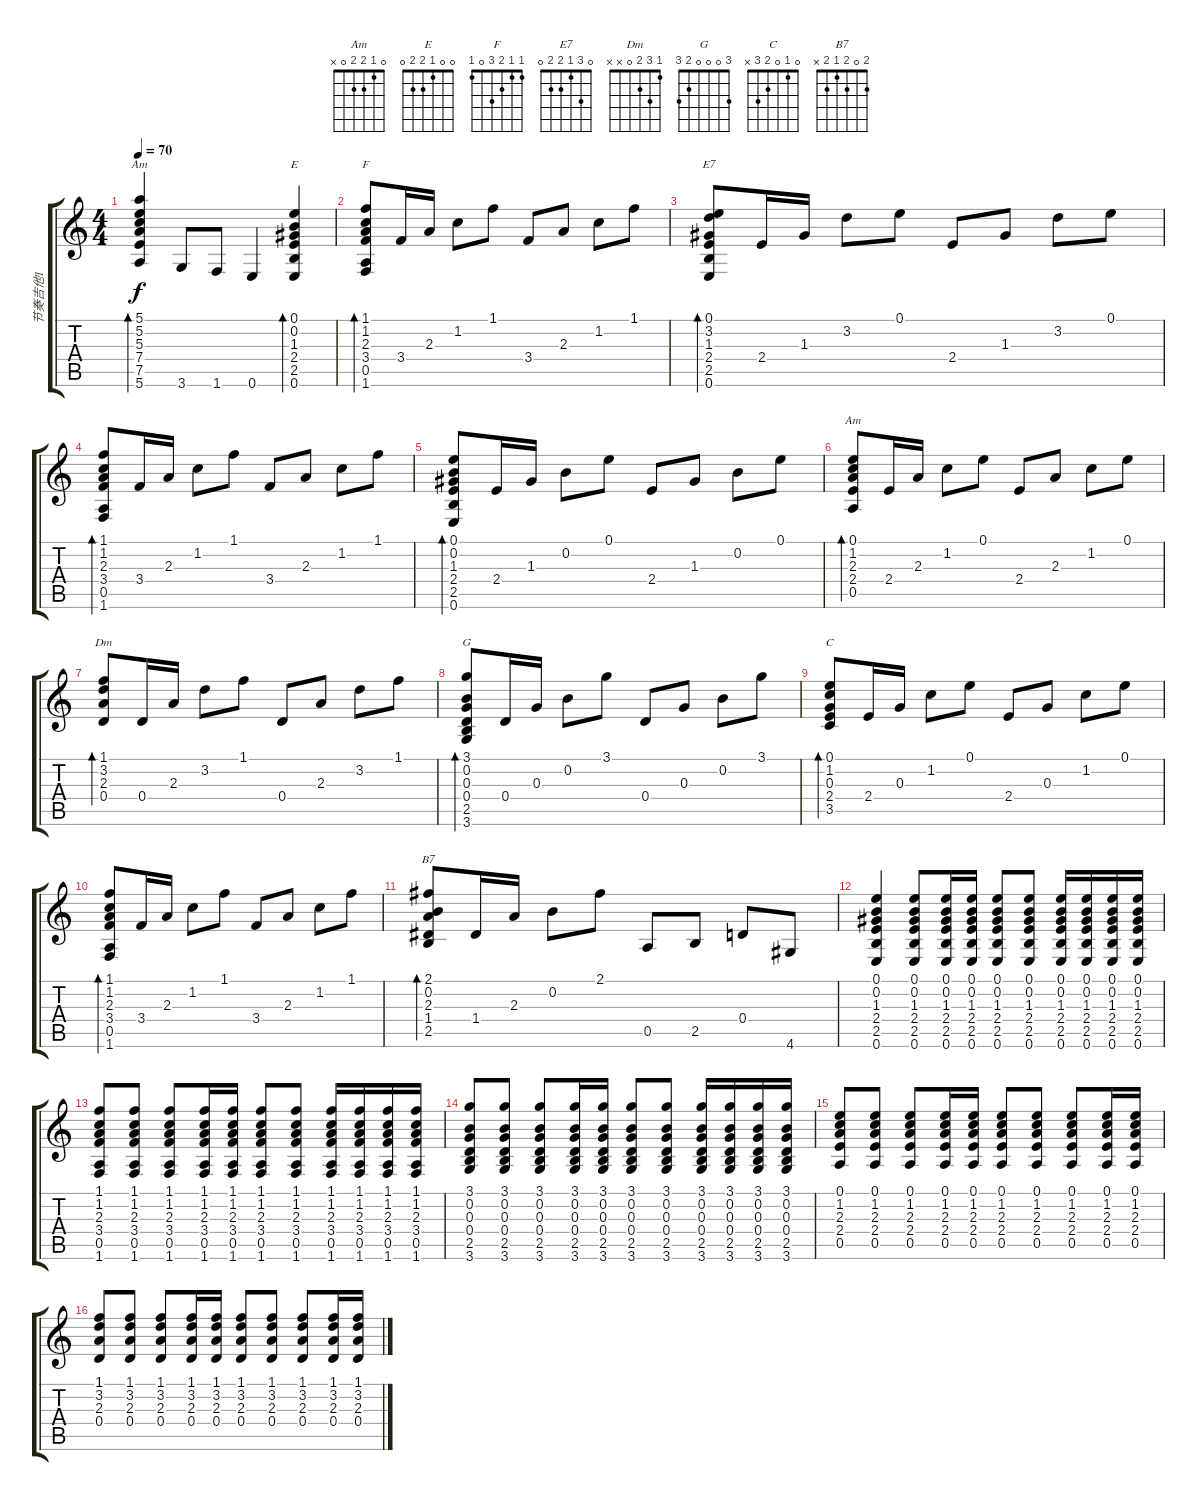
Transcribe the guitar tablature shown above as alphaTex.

\track ("节奏吉他1" "节奏吉他1") {instrument distortionguitar}
\staff {score tabs}
\tuning (E4 B3 G3 D3 A2 E2) {hide}
\chord ("Am" 5 5 5 7 7 5) {firstfret 5}
\chord ("E" 0 0 1 2 2 0)
\chord ("F" 1 1 2 3 0 1)
\chord ("E7" 0 3 1 2 2 0)
\chord ("Am" 0 1 2 2 0 x)
\chord ("Dm" 1 3 2 0 x x)
\chord ("G" 3 0 0 0 2 3)
\chord ("C" 0 1 0 2 3 x)
\chord ("B7" 2 0 2 1 2 x)
\ts (4 4)
\tempo 70
\clef g2
\ks c
(5.1 5.2 5.3 7.4 7.5 5.6).4{bd 480 ch "Am" dy f} 3.6.8 1.6.8 0.6.4 (0.1 0.2 1.3 2.4 2.5 0.6).4{bd 480 ch "E"} |
(1.1 1.2 2.3 3.4 0.5 1.6).8{bd 240 ch "F"} 3.4.16 2.3.16 1.2.8 1.1.8 3.4.8 2.3.8 1.2.8 1.1.8 |
(0.1 3.2 1.3 2.4 2.5 0.6).8{bd 240 ch "E7"} 2.4.16 1.3.16 3.2.8 0.1.8 2.4.8 1.3.8 3.2.8 0.1.8 |
(1.1 1.2 2.3 3.4 0.5 1.6).8{bd 240} 3.4.16 2.3.16 1.2.8 1.1.8 3.4.8 2.3.8 1.2.8 1.1.8 |
(0.1 0.2 1.3 2.4 2.5 0.6).8{bd 240} 2.4.16 1.3.16 0.2.8 0.1.8 2.4.8 1.3.8 0.2.8 0.1.8 |
(0.1 1.2 2.3 2.4 0.5).8{bd 240 ch "Am"} 2.4.16 2.3.16 1.2.8 0.1.8 2.4.8 2.3.8 1.2.8 0.1.8 |
(1.1 3.2 2.3 0.4).8{bd 240 ch "Dm"} 0.4.16 2.3.16 3.2.8 1.1.8 0.4.8 2.3.8 3.2.8 1.1.8 |
(3.1 0.2 0.3 0.4 2.5 3.6).8{bd 240 ch "G"} 0.4.16 0.3.16 0.2.8 3.1.8 0.4.8 0.3.8 0.2.8 3.1.8 |
(0.1 1.2 0.3 2.4 3.5).8{bd 240 ch "C"} 2.4.16 0.3.16 1.2.8 0.1.8 2.4.8 0.3.8 1.2.8 0.1.8 |
(1.1 1.2 2.3 3.4 0.5 1.6).8{bd 240} 3.4.16 2.3.16 1.2.8 1.1.8 3.4.8 2.3.8 1.2.8 1.1.8 |
(2.1 0.2 2.3 1.4 2.5).8{bd 240 ch "B7"} 1.4.16 2.3.16 0.2.8 2.1.8 0.5.8 2.5.8 0.4.8 4.6.8 |
(0.1 0.2 1.3 2.4 2.5 0.6).4 (0.1 0.2 1.3 2.4 2.5 0.6).8 (0.1 0.2 1.3 2.4 2.5 0.6).16 (0.1 0.2 1.3 2.4 2.5 0.6).16 (0.1 0.2 1.3 2.4 2.5 0.6).8 (0.1 0.2 1.3 2.4 2.5 0.6).8 (0.1 0.2 1.3 2.4 2.5 0.6).16 (0.1 0.2 1.3 2.4 2.5 0.6).16 (0.1 0.2 1.3 2.4 2.5 0.6).16 (0.1 0.2 1.3 2.4 2.5 0.6).16 |
(1.1 1.2 2.3 3.4 0.5 1.6).8 (1.1 1.2 2.3 3.4 0.5 1.6).8 (1.1 1.2 2.3 3.4 0.5 1.6).8 (1.1 1.2 2.3 3.4 0.5 1.6).16 (1.1 1.2 2.3 3.4 0.5 1.6).16 (1.1 1.2 2.3 3.4 0.5 1.6).8 (1.1 1.2 2.3 3.4 0.5 1.6).8 (1.1 1.2 2.3 3.4 0.5 1.6).16 (1.1 1.2 2.3 3.4 0.5 1.6).16 (1.1 1.2 2.3 3.4 0.5 1.6).16 (1.1 1.2 2.3 3.4 0.5 1.6).16 |
(3.1 0.2 0.3 0.4 2.5 3.6).8 (3.1 0.2 0.3 0.4 2.5 3.6).8 (3.1 0.2 0.3 0.4 2.5 3.6).8 (3.1 0.2 0.3 0.4 2.5 3.6).16 (3.1 0.2 0.3 0.4 2.5 3.6).16 (3.1 0.2 0.3 0.4 2.5 3.6).8 (3.1 0.2 0.3 0.4 2.5 3.6).8 (3.1 0.2 0.3 0.4 2.5 3.6).16 (3.1 0.2 0.3 0.4 2.5 3.6).16 (3.1 0.2 0.3 0.4 2.5 3.6).16 (3.1 0.2 0.3 0.4 2.5 3.6).16 |
(0.1 1.2 2.3 2.4 0.5).8 (0.1 1.2 2.3 2.4 0.5).8 (0.1 1.2 2.3 2.4 0.5).8 (0.1 1.2 2.3 2.4 0.5).16 (0.1 1.2 2.3 2.4 0.5).16 (0.1 1.2 2.3 2.4 0.5).8 (0.1 1.2 2.3 2.4 0.5).8 (0.1 1.2 2.3 2.4 0.5).8 (0.1 1.2 2.3 2.4 0.5).16 (0.1 1.2 2.3 2.4 0.5).16 |
(1.1 3.2 2.3 0.4).8 (1.1 3.2 2.3 0.4).8 (1.1 3.2 2.3 0.4).8 (1.1 3.2 2.3 0.4).16 (1.1 3.2 2.3 0.4).16 (1.1 3.2 2.3 0.4).8 (1.1 3.2 2.3 0.4).8 (1.1 3.2 2.3 0.4).8 (1.1 3.2 2.3 0.4).16 (1.1 3.2 2.3 0.4).16
